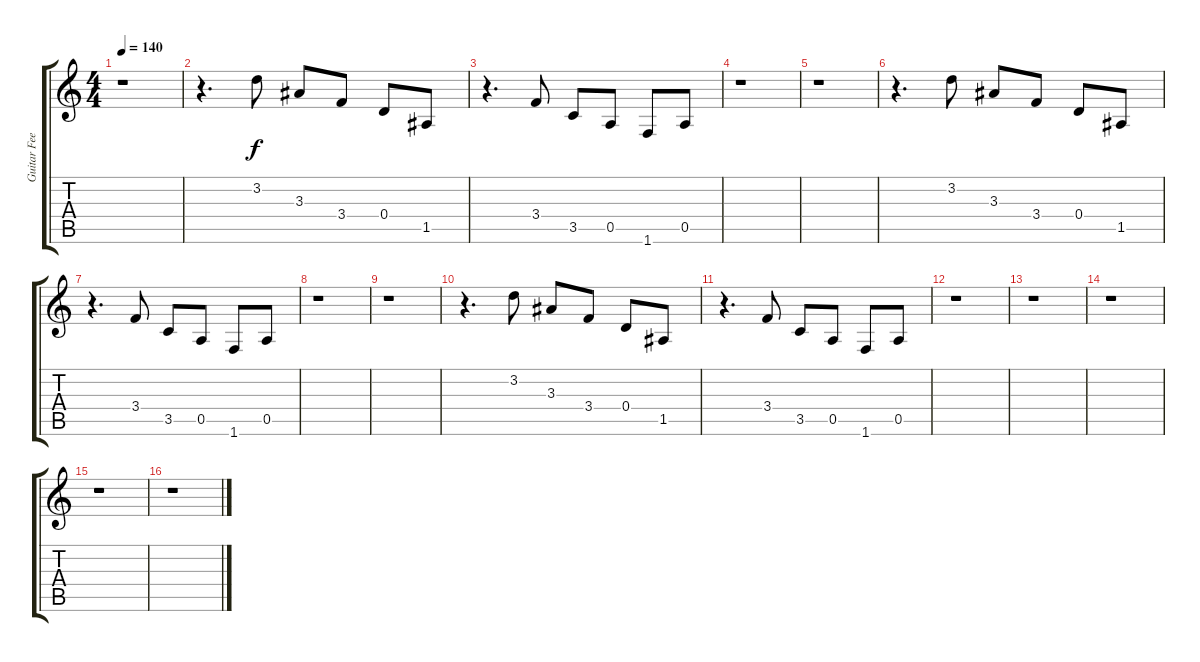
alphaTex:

\track ("Guitar Feedback" "Guitar Fee") {instrument guitarharmonics}
\staff {score tabs}
\tuning (E4 B3 G3 D3 A2 E2) {hide}
\ts (4 4)
\tempo 140
\clef g2
\ks c
r.1{dy f} |
r.4{d} 3.2.8 3.3.8 3.4.8 0.4.8 1.5.8 |
r.4{d} 3.4.8 3.5.8 0.5.8 1.6.8 0.5.8 |
r.1 |
r.1 |
r.4{d} 3.2.8 3.3.8 3.4.8 0.4.8 1.5.8 |
r.4{d} 3.4.8 3.5.8 0.5.8 1.6.8 0.5.8 |
r.1 |
r.1 |
r.4{d} 3.2.8 3.3.8 3.4.8 0.4.8 1.5.8 |
r.4{d} 3.4.8 3.5.8 0.5.8 1.6.8 0.5.8 |
r.1 |
r.1 |
r.1 |
r.1 |
r.1
